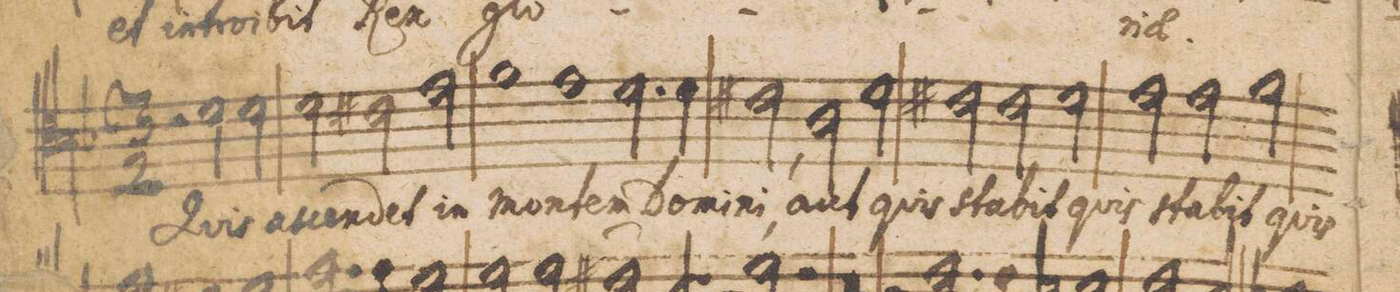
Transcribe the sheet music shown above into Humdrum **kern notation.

**kern	**text
*I"Tenore 1mo	*
*clefC4	*
*k[b-]	*
*met(C|)	*
*M2/1	*
*M3/2	*
2r	.
2d\	Quis
2d\	as-
=22	=22
2d\	-cen-
2c#X\	-det
2e\	in
=23	=23
1f\	mon-
1e\	-tem
=24	=24
2.d\	Do-
4d\	-mi-
=25	=25
2c#X,\	-ni,
2A\	aut
2d\	quis
=26	=26
2c#X\	sta-
2c#\	-bit
2d\	quis
=27	=27
2e\	sta-
2e\	-bit
2f\	quis
=28	=28
*-	*-
